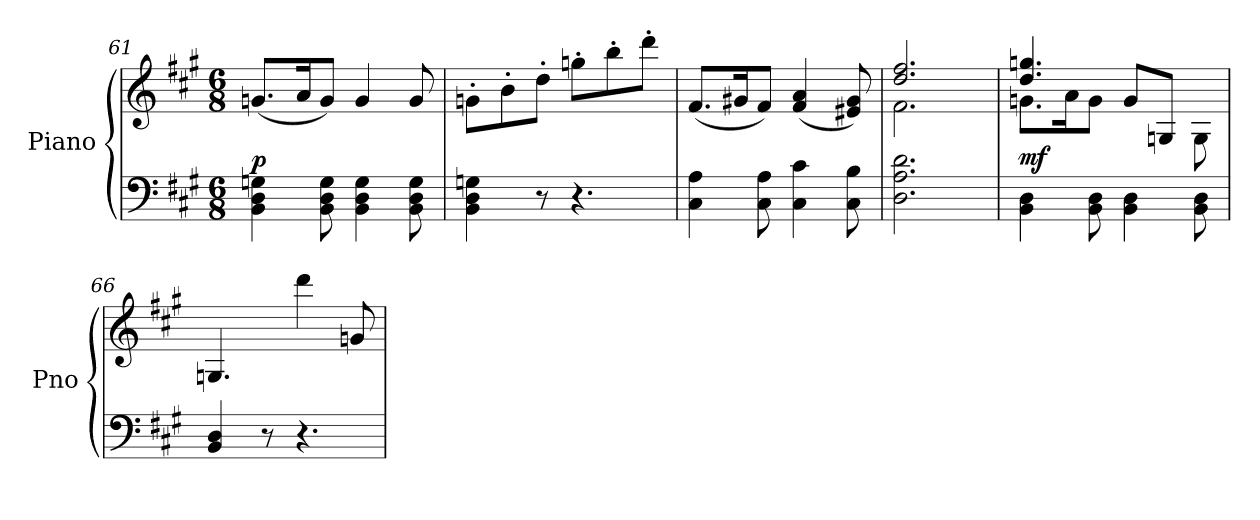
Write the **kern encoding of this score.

**kern	**kern	**dynam
*part1	*part1	*part1
*staff2	*staff1	*staff1/2
*I"Piano	*	*
*I'Pno	*	*
*clefF4	*clefG2	*
*k[f#c#g#]	*k[f#c#g#]	*
*M6/8	*M6/8	*
=61	=61	=61
!	!	!LO:DY:a=2
4BB\ 4D\ 4Gn\	(<8.gn/L	p
.	16a/K	.
8BB\ 8D\ 8G\	8g/J)	.
4BB\ 4D\ 4G\	4g/	.
8BB\ 8D\ 8G\	8g/	.
=62	=62	=62
4BB\ 4D\ 4Gn\	8gn'\L	.
.	8b'\	.
8r	8dd'\J	.
4.r	8ggn'\L	.
.	8bb'\	.
.	8ddd'\J	.
=63	=63	=63
4C#\ 4A\	(<8.f#/L	.
.	16g#X/K	.
8C#\ 8A\	8f#/J)	.
4C#\ 4c#\	(<4f#/ 4a/	.
8C#\ 8B\	8e#X/ 8g#/)	.
=64	=64	=64
*	*^	*
2.D\ 2.A\ 2.d\	2.dd/ 2.ff#/	2.f#\	.
!!LO:LB:g=z	!!
=65	=65	=65	=65
!	!	!	!LO:DY:a=2
4BB\ 4D\	8.gn\L	4.dd/ 4.ggn/	mf
.	16a\K	.	.
8BB\ 8D\	8g\J	.	.
4BB\ 4D\	8g/L	4.ryy	.
.	8Gn/J	.	.
8BB\ 8D\	8G\	.	.
*	*v	*v	*
=66	=66	=66
4BB/ 4D/	4.Gn/	.
8r	.	.
4.r	4ddd\	.
.	8gn/	.
=	=	=
*-	*-	*-
